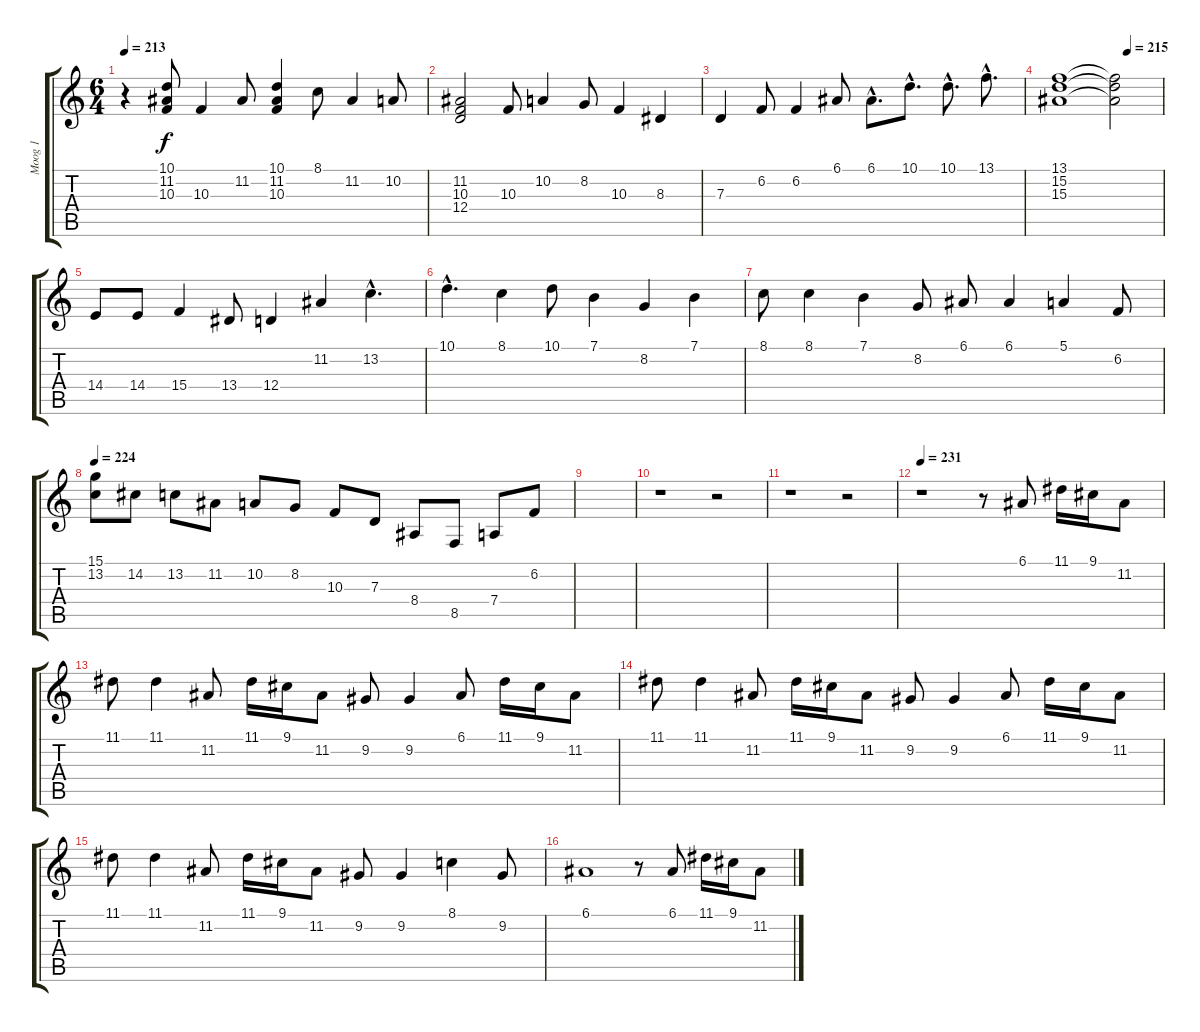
\track ("Moog 1" "Moog 1") {instrument lead2sawtooth}
\staff {score tabs}
\tuning (E4 B3 G3 D3 A2 E2) {hide}
\ts (6 4)
\tempo 213
\clef g2
\ks c
r.4{dy f} (10.1 11.2 10.3).8 10.3.4 11.2.8 (10.1 11.2 10.3).4 8.1.8 11.2.4 10.2.8 |
(11.2 10.3 12.4).2 10.3.8 10.2.4 8.2.8 10.3.4 8.3.4 |
7.3.4 6.2.8 6.2.4 6.1.8 6.1{hac}.8{d} 10.1{hac}.8{d} 10.1{hac}.8{d} 13.1{hac}.8{d} |
\tempo (215 0.6666666666666666)
(13.1 15.2 15.3).1 (13.1{t} 15.2{t} 15.3{t}).2 |
14.4.8 14.4.8 15.4.4 13.4.8 12.4.4 11.2.4 13.2{hac}.4{d} |
10.1{hac}.4{d} 8.1.4 10.1.8 7.1.4 8.2.4 7.1.4 |
8.1.8 8.1.4 7.1.4 8.2.8 6.1.8 6.1.4 5.1.4 6.2.8 |
\tempo 224
(15.1 13.2).8 14.2.8 13.2.8 11.2.8 10.2.8 8.2.8 10.3.8 7.3.8 8.4.8 8.5.8 7.4.8 6.2.8 |
|
r.1 r.2 |
r.1 r.2 |
\tempo 231
r.1 r.8 6.1.8{instrument lead1square} 11.1.16 9.1.16 11.2.8 |
11.1.8 11.1.4 11.2.8 11.1.16 9.1.16 11.2.8 9.2.8 9.2.4 6.1.8 11.1.16 9.1.16 11.2.8 |
11.1.8 11.1.4 11.2.8 11.1.16 9.1.16 11.2.8 9.2.8 9.2.4 6.1.8 11.1.16 9.1.16 11.2.8 |
11.1.8 11.1.4 11.2.8 11.1.16 9.1.16 11.2.8 9.2.8 9.2.4 8.1.4 9.2.8 |
6.1.1 r.8 6.1.8 11.1.16 9.1.16 11.2.8
